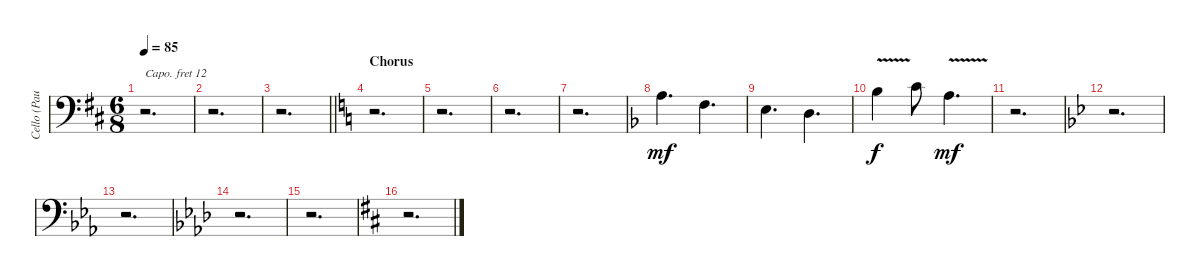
\track ("Cello (Paul F. Boehnke)" "Cello (Pau") {instrument cello}
\staff {score}
\capo 12
\tuning (A2 D2 G1 B0) {hide}
\ts (6 8)
\tempo 85
\clef f4
\ks bminor
r.2{d dy f} |
r.2{d} |
\barLineRight lightlight
r.2{d} |
\section ("" "Chorus")
\ks aminor
r.2{d} |
r.2{d} |
r.2{d} |
r.2{d} |
\ks dminor
7.2.4{d dy mf} 3.2.4{d} |
2.2.4{d} 7.3.4{d} |
8.2{v}.4{dy f} 10.2.8 7.2{v}.4{d dy mf} |
r.2{d} |
\ks gminor
r.2{d} |
\ks cminor
r.2{d} |
\ks fminor
r.2{d} |
r.2{d} |
\ks d
r.2{d}
